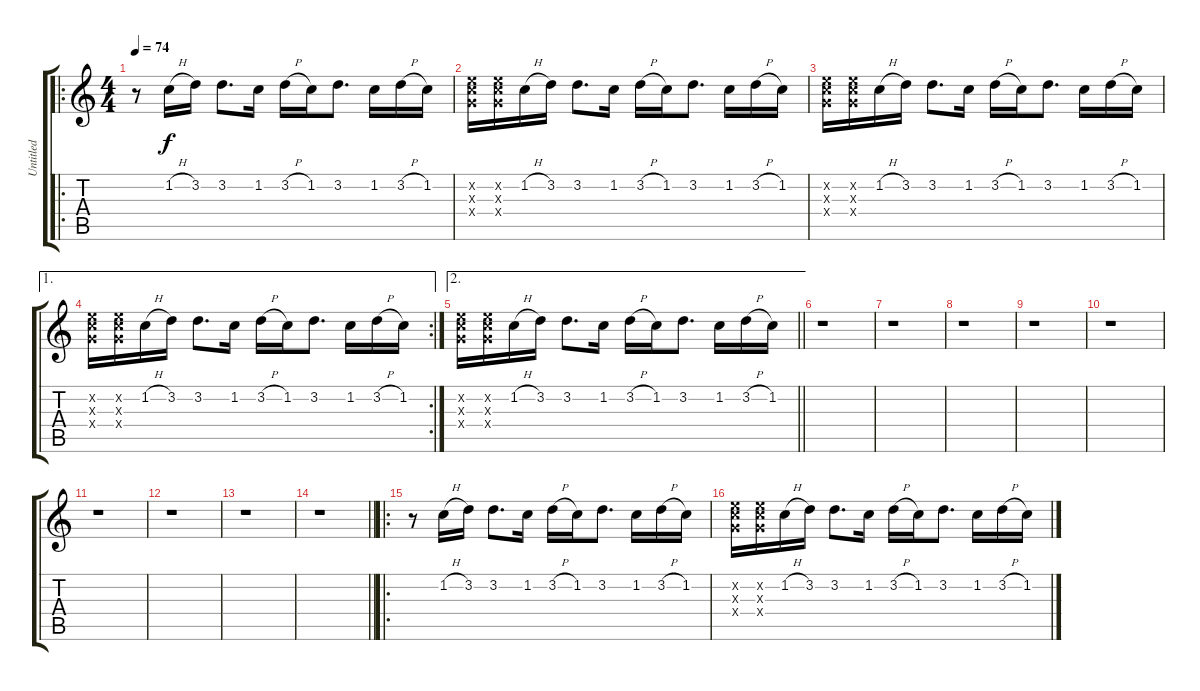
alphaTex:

\track ("Untitled" "Untitled") {instrument distortionguitar}
\staff {score tabs}
\tuning (E4 B3 G3 D3 A2 E2) {hide}
\ro
\ts (4 4)
\tempo 74
\clef g2
\ks c
r.8{dy f} 1.2{h}.16 3.2.16 3.2.8{d} 1.2.16 3.2{h}.16 1.2.16 3.2.8{d} 1.2.16 3.2{h}.16 1.2.16 |
(5.2{x} 5.3{x} 5.4{x}).16 (5.2{x} 5.3{x} 5.4{x}).16 1.2{h}.16 3.2.16 3.2.8{d} 1.2.16 3.2{h}.16 1.2.16 3.2.8{d} 1.2.16 3.2{h}.16 1.2.16 |
(5.2{x} 5.3{x} 5.4{x}).16 (5.2{x} 5.3{x} 5.4{x}).16 1.2{h}.16 3.2.16 3.2.8{d} 1.2.16 3.2{h}.16 1.2.16 3.2.8{d} 1.2.16 3.2{h}.16 1.2.16 |
\ae 1
\rc 2
(5.2{x} 5.3{x} 5.4{x}).16 (5.2{x} 5.3{x} 5.4{x}).16 1.2{h}.16 3.2.16 3.2.8{d} 1.2.16 3.2{h}.16 1.2.16 3.2.8{d} 1.2.16 3.2{h}.16 1.2.16 |
\ae 2
\barLineRight lightlight
(5.2{x} 5.3{x} 5.4{x}).16 (5.2{x} 5.3{x} 5.4{x}).16 1.2{h}.16 3.2.16 3.2.8{d} 1.2.16 3.2{h}.16 1.2.16 3.2.8{d} 1.2.16 3.2{h}.16 1.2.16 |
r.1 |
r.1 |
r.1 |
r.1 |
r.1 |
r.1 |
r.1 |
r.1 |
\barLineRight lightlight
r.1 |
\ro
r.8 1.2{h}.16 3.2.16 3.2.8{d} 1.2.16 3.2{h}.16 1.2.16 3.2.8{d} 1.2.16 3.2{h}.16 1.2.16 |
(5.2{x} 5.3{x} 5.4{x}).16 (5.2{x} 5.3{x} 5.4{x}).16 1.2{h}.16 3.2.16 3.2.8{d} 1.2.16 3.2{h}.16 1.2.16 3.2.8{d} 1.2.16 3.2{h}.16 1.2.16
